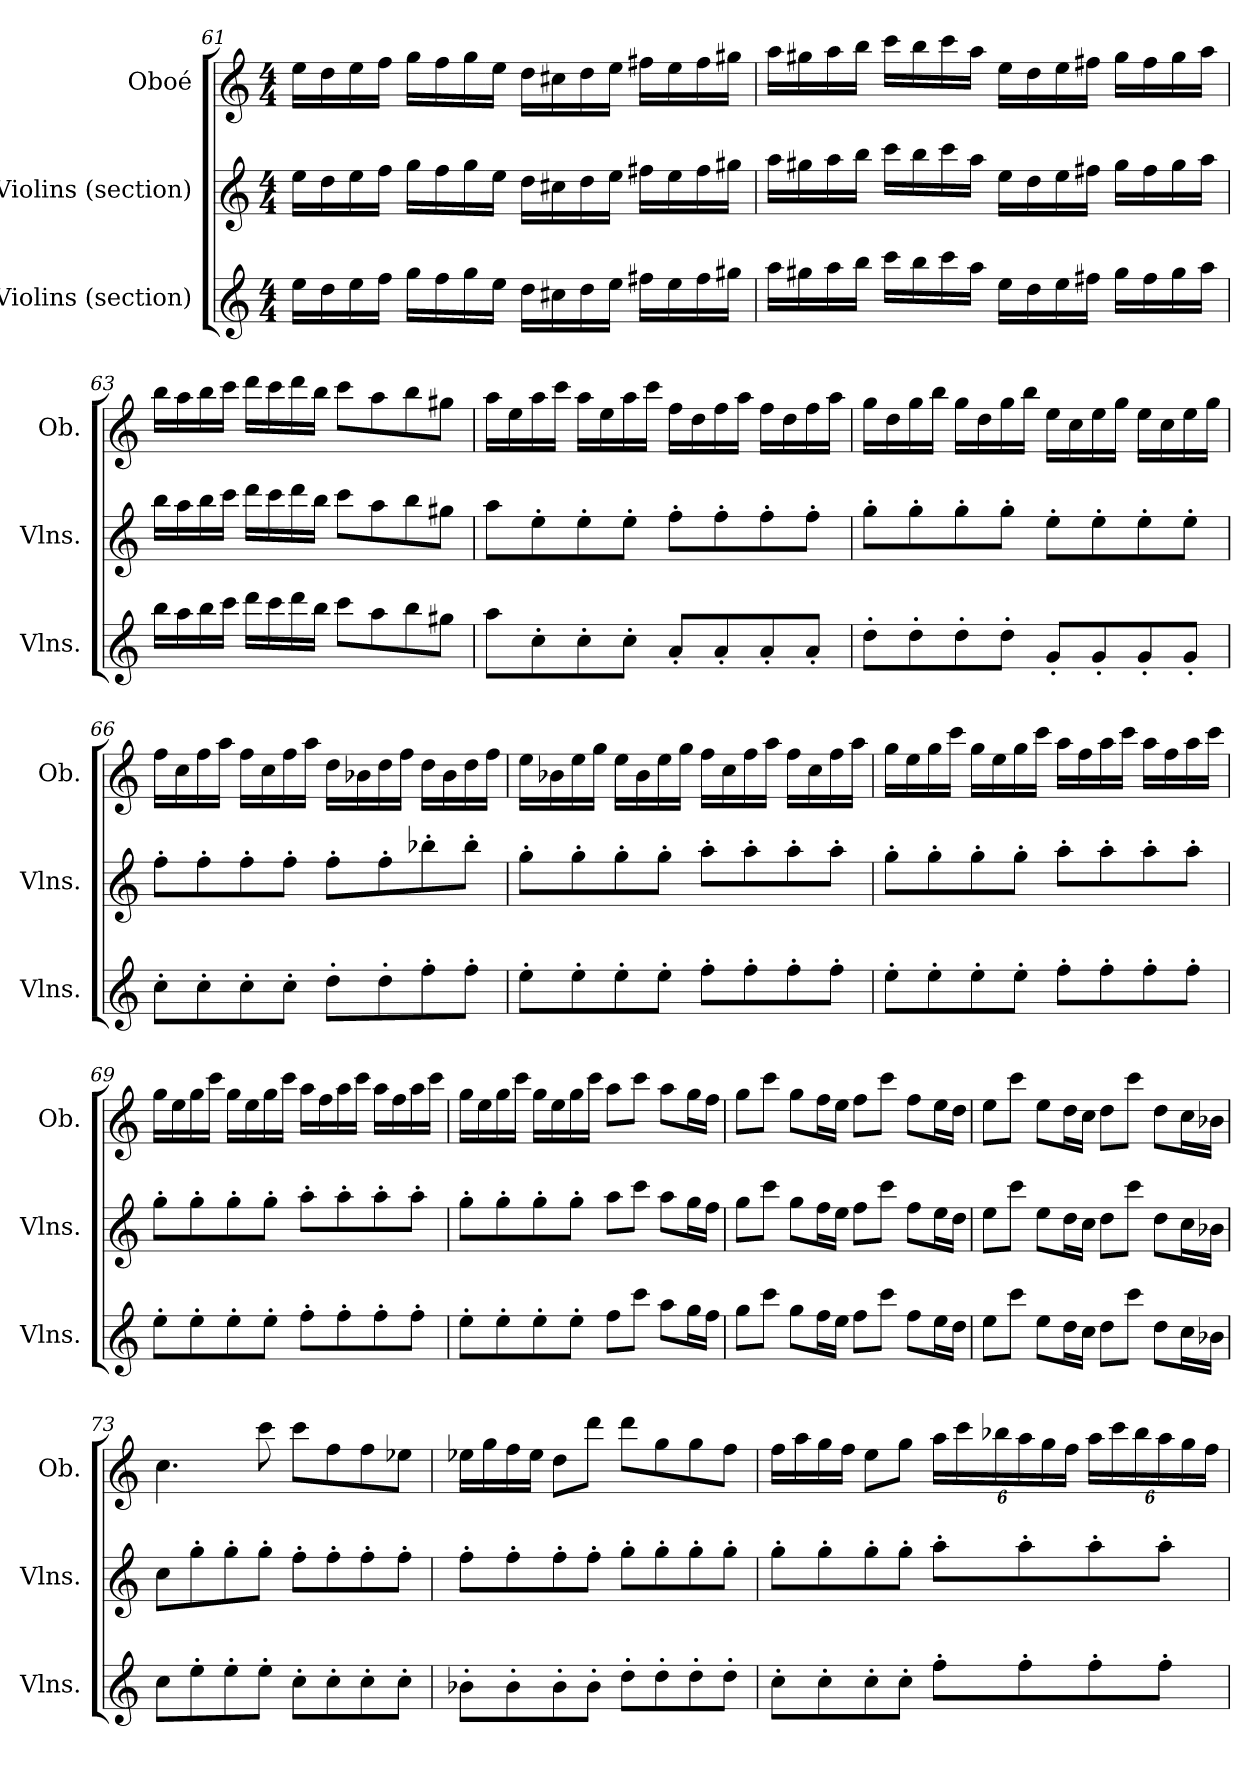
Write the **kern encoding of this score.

**kern	**kern	**kern
*part3	*part2	*part1
*staff3	*staff2	*staff1
*I"Violins (section)	*I"Violins (section)	*I"Oboé
*I'Vlns.	*I'Vlns.	*I'Ob.
*clefG2	*clefG2	*clefG2
*k[]	*k[]	*k[]
*M4/4	*M4/4	*M4/4
=61	=61	=61
16ee\LL	16ee\LL	16ee\LL
16dd\	16dd\	16dd\
16ee\	16ee\	16ee\
16ff\JJ	16ff\JJ	16ff\JJ
16gg\LL	16gg\LL	16gg\LL
16ff\	16ff\	16ff\
16gg\	16gg\	16gg\
16ee\JJ	16ee\JJ	16ee\JJ
16dd\LL	16dd\LL	16dd\LL
16cc#X\	16cc#X\	16cc#X\
16dd\	16dd\	16dd\
16ee\JJ	16ee\JJ	16ee\JJ
16ff#X\LL	16ff#X\LL	16ff#X\LL
16ee\	16ee\	16ee\
16ff#\	16ff#\	16ff#\
16gg#X\JJ	16gg#X\JJ	16gg#X\JJ
!!LO:LB:g=z
=62	=62	=62
16aa\LL	16aa\LL	16aa\LL
16gg#X\	16gg#X\	16gg#X\
16aa\	16aa\	16aa\
16bb\JJ	16bb\JJ	16bb\JJ
16ccc\LL	16ccc\LL	16ccc\LL
16bb\	16bb\	16bb\
16ccc\	16ccc\	16ccc\
16aa\JJ	16aa\JJ	16aa\JJ
16ee\LL	16ee\LL	16ee\LL
16dd\	16dd\	16dd\
16ee\	16ee\	16ee\
16ff#X\JJ	16ff#X\JJ	16ff#X\JJ
16gg#\LL	16gg#\LL	16gg#\LL
16ff#\	16ff#\	16ff#\
16gg#\	16gg#\	16gg#\
16aa\JJ	16aa\JJ	16aa\JJ
=63	=63	=63
16bb\LL	16bb\LL	16bb\LL
16aa\	16aa\	16aa\
16bb\	16bb\	16bb\
16ccc\JJ	16ccc\JJ	16ccc\JJ
16ddd\LL	16ddd\LL	16ddd\LL
16ccc\	16ccc\	16ccc\
16ddd\	16ddd\	16ddd\
16bb\JJ	16bb\JJ	16bb\JJ
8ccc\L	8ccc\L	8ccc\L
8aa\	8aa\	8aa\
8bb\	8bb\	8bb\
8gg#X\J	8gg#X\J	8gg#X\J
!!LO:LB:g=z
=64	=64	=64
8aa\L	8aa\L	16aa\LL
.	.	16ee\
8cc'\	8ee'\	16aa\
.	.	16ccc\JJ
8cc'\	8ee'\	16aa\LL
.	.	16ee\
8cc'\J	8ee'\J	16aa\
.	.	16ccc\JJ
8a'/L	8ff'\L	16ff\LL
.	.	16dd\
8a'/	8ff'\	16ff\
.	.	16aa\JJ
8a'/	8ff'\	16ff\LL
.	.	16dd\
8a'/J	8ff'\J	16ff\
.	.	16aa\JJ
=65	=65	=65
8dd'\L	8gg'\L	16gg\LL
.	.	16dd\
8dd'\	8gg'\	16gg\
.	.	16bb\JJ
8dd'\	8gg'\	16gg\LL
.	.	16dd\
8dd'\J	8gg'\J	16gg\
.	.	16bb\JJ
8g'/L	8ee'\L	16ee\LL
.	.	16cc\
8g'/	8ee'\	16ee\
.	.	16gg\JJ
8g'/	8ee'\	16ee\LL
.	.	16cc\
8g'/J	8ee'\J	16ee\
.	.	16gg\JJ
!!LO:LB:g=z
=66	=66	=66
8cc'\L	8ff'\L	16ff\LL
.	.	16cc\
8cc'\	8ff'\	16ff\
.	.	16aa\JJ
8cc'\	8ff'\	16ff\LL
.	.	16cc\
8cc'\J	8ff'\J	16ff\
.	.	16aa\JJ
8dd'\L	8ff'\L	16dd\LL
.	.	16b-X\
8dd'\	8ff'\	16dd\
.	.	16ff\JJ
8ff'\	8bb-X'\	16dd\LL
.	.	16b-\
8ff'\J	8bb-'\J	16dd\
.	.	16ff\JJ
=67	=67	=67
8ee'\L	8gg'\L	16ee\LL
.	.	16b-X\
8ee'\	8gg'\	16ee\
.	.	16gg\JJ
8ee'\	8gg'\	16ee\LL
.	.	16b-\
8ee'\J	8gg'\J	16ee\
.	.	16gg\JJ
8ff'\L	8aa'\L	16ff\LL
.	.	16cc\
8ff'\	8aa'\	16ff\
.	.	16aa\JJ
8ff'\	8aa'\	16ff\LL
.	.	16cc\
8ff'\J	8aa'\J	16ff\
.	.	16aa\JJ
!!LO:LB:g=z
=68	=68	=68
8ee'\L	8gg'\L	16gg\LL
.	.	16ee\
8ee'\	8gg'\	16gg\
.	.	16ccc\JJ
8ee'\	8gg'\	16gg\LL
.	.	16ee\
8ee'\J	8gg'\J	16gg\
.	.	16ccc\JJ
8ff'\L	8aa'\L	16aa\LL
.	.	16ff\
8ff'\	8aa'\	16aa\
.	.	16ccc\JJ
8ff'\	8aa'\	16aa\LL
.	.	16ff\
8ff'\J	8aa'\J	16aa\
.	.	16ccc\JJ
=69	=69	=69
8ee'\L	8gg'\L	16gg\LL
.	.	16ee\
8ee'\	8gg'\	16gg\
.	.	16ccc\JJ
8ee'\	8gg'\	16gg\LL
.	.	16ee\
8ee'\J	8gg'\J	16gg\
.	.	16ccc\JJ
8ff'\L	8aa'\L	16aa\LL
.	.	16ff\
8ff'\	8aa'\	16aa\
.	.	16ccc\JJ
8ff'\	8aa'\	16aa\LL
.	.	16ff\
8ff'\J	8aa'\J	16aa\
.	.	16ccc\JJ
!!LO:PB:g=z
=70	=70	=70
8ee'\L	8gg'\L	16gg\LL
.	.	16ee\
8ee'\	8gg'\	16gg\
.	.	16ccc\JJ
8ee'\	8gg'\	16gg\LL
.	.	16ee\
8ee'\J	8gg'\J	16gg\
.	.	16ccc\JJ
8ff\L	8aa\L	8aa\L
8ccc\J	8ccc\J	8ccc\J
8aa\L	8aa\L	8aa\L
16gg\L	16gg\L	16gg\L
16ff\JJ	16ff\JJ	16ff\JJ
=71	=71	=71
8gg\L	8gg\L	8gg\L
8ccc\J	8ccc\J	8ccc\J
8gg\L	8gg\L	8gg\L
16ff\L	16ff\L	16ff\L
16ee\JJ	16ee\JJ	16ee\JJ
8ff\L	8ff\L	8ff\L
8ccc\J	8ccc\J	8ccc\J
8ff\L	8ff\L	8ff\L
16ee\L	16ee\L	16ee\L
16dd\JJ	16dd\JJ	16dd\JJ
=72	=72	=72
8ee\L	8ee\L	8ee\L
8ccc\J	8ccc\J	8ccc\J
8ee\L	8ee\L	8ee\L
16dd\L	16dd\L	16dd\L
16cc\JJ	16cc\JJ	16cc\JJ
8dd\L	8dd\L	8dd\L
8ccc\J	8ccc\J	8ccc\J
8dd\L	8dd\L	8dd\L
16cc\L	16cc\L	16cc\L
16b-X\JJ	16b-X\JJ	16b-X\JJ
!!LO:LB:g=z
=73	=73	=73
8cc\L	8cc\L	4.cc\
8ee'\	8gg'\	.
8ee'\	8gg'\	.
8ee'\J	8gg'\J	8ccc\
8cc'\L	8ff'\L	8ccc\L
8cc'\	8ff'\	8ff\
8cc'\	8ff'\	8ff\
8cc'\J	8ff'\J	8ee-X\J
=74	=74	=74
8b-X'\L	8ff'\L	16ee-X\LL
.	.	16gg\
8b-'\	8ff'\	16ff\
.	.	16ee-\JJ
8b-'\	8ff'\	8dd\L
8b-'\J	8ff'\J	8ddd\J
8dd'\L	8gg'\L	8ddd\L
8dd'\	8gg'\	8gg\
8dd'\	8gg'\	8gg\
8dd'\J	8gg'\J	8ff\J
=75	=75	=75
8cc'\L	8gg'\L	16ff\LL
.	.	16aa\
8cc'\	8gg'\	16gg\
.	.	16ff\JJ
8cc'\	8gg'\	8ee\L
8cc'\J	8gg'\J	8gg\J
*	*	*Xbrackettup
8ff'\L	8aa'\L	24aa\LL
.	.	24ccc\
.	.	24bb-X\
8ff'\	8aa'\	24aa\
.	.	24gg\
.	.	24ff\JJ
8ff'\	8aa'\	24aa\LL
.	.	24ccc\
.	.	24bb-\
8ff'\J	8aa'\J	24aa\
.	.	24gg\
.	.	24ff\JJ
=	=	=
*-	*-	*-
